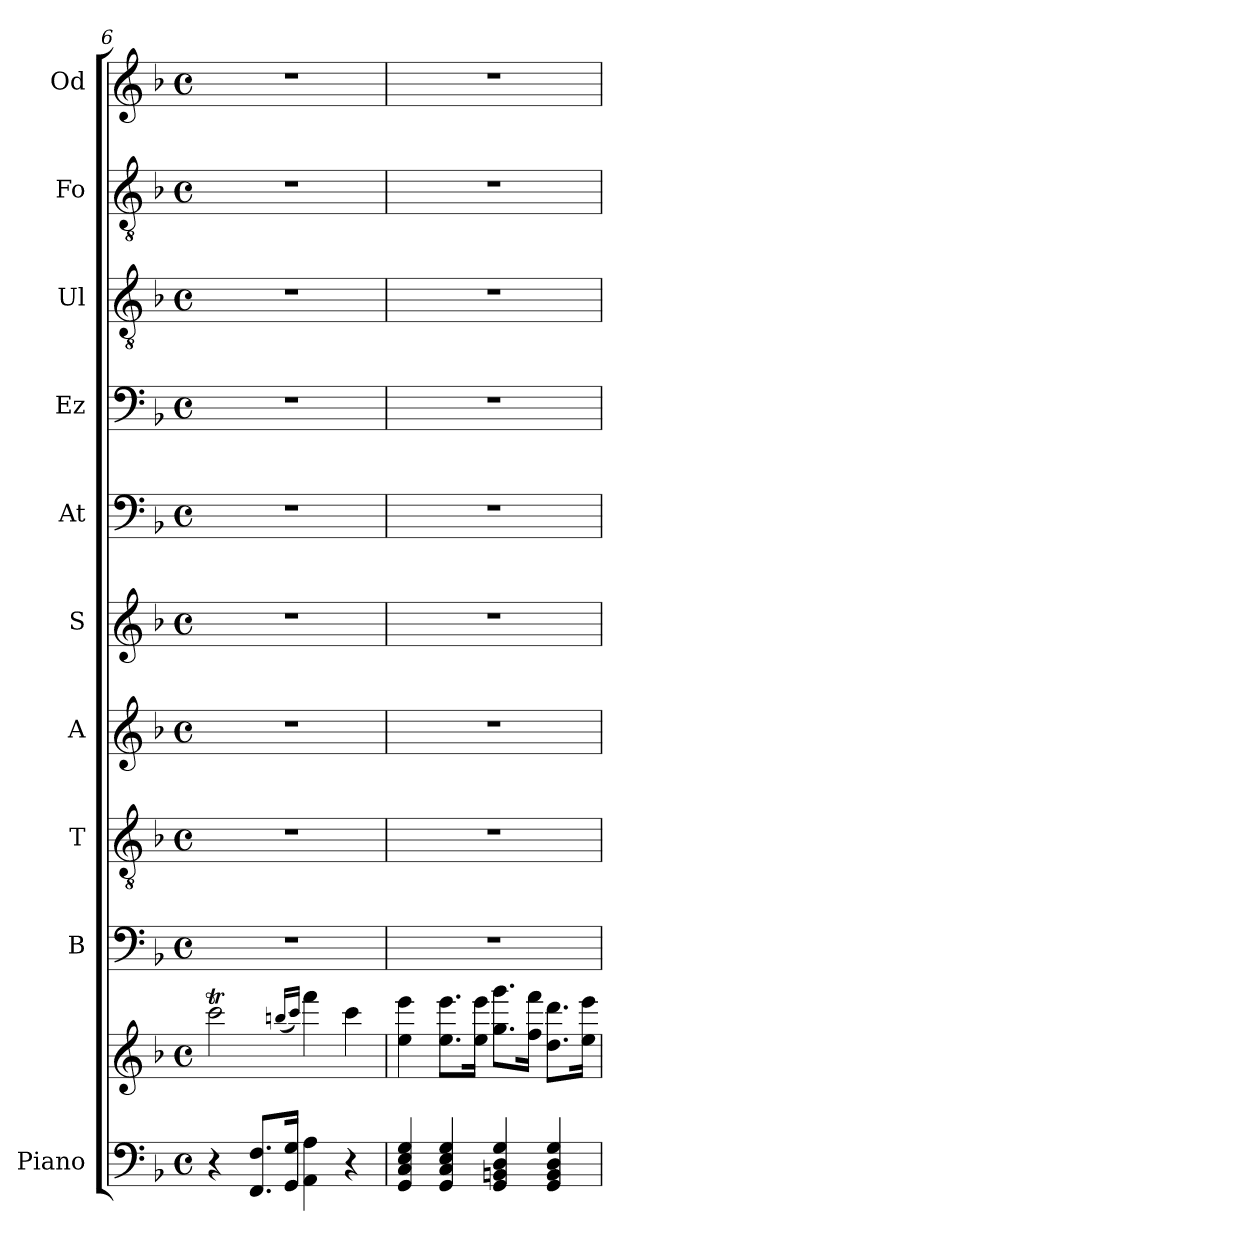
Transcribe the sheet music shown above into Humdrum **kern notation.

**kern	**kern	**kern	**kern	**kern	**kern	**kern	**kern	**kern	**kern	**kern
*part10	*part10	*part9	*part8	*part7	*part6	*part5	*part4	*part3	*part2	*part1
*staff11	*staff10	*staff9	*staff8	*staff7	*staff6	*staff5	*staff4	*staff3	*staff2	*staff1
*I"Piano	*	*I"B	*I"T	*I"A	*I"S	*I"At	*I"Ez	*I"Ul	*I"Fo	*I"Od
*I'Pno	*	*I'B	*I'T	*I'A	*I'S	*I'At	*I'Ez	*I'Ul	*I'Fo	*I'Od
*clefF4	*clefG2	*clefF4	*clefGv2	*clefG2	*clefG2	*clefF4	*clefF4	*clefGv2	*clefGv2	*clefG2
*k[b-]	*k[b-]	*k[b-]	*k[b-]	*k[b-]	*k[b-]	*k[b-]	*k[b-]	*k[b-]	*k[b-]	*k[b-]
*M4/4	*M4/4	*M4/4	*M4/4	*M4/4	*M4/4	*M4/4	*M4/4	*M4/4	*M4/4	*M4/4
*met(c)	*met(c)	*met(c)	*met(c)	*met(c)	*met(c)	*met(c)	*met(c)	*met(c)	*met(c)	*met(c)
=6	=6	=6	=6	=6	=6	=6	=6	=6	=6	=6
4r	2cccT\	1r	1r	1r	1r	1r	1r	1r	1r	1r
8.FF/ 8.F/L	.	.	.	.	.	.	.	.	.	.
16GG/ 16G/Jk	.	.	.	.	.	.	.	.	.	.
.	(<16qbbn/LL	.	.	.	.	.	.	.	.	.
.	16qccc/JJ)	.	.	.	.	.	.	.	.	.
4AA\ 4A\	4fff\	.	.	.	.	.	.	.	.	.
4r	4ccc\	.	.	.	.	.	.	.	.	.
=7	=7	=7	=7	=7	=7	=7	=7	=7	=7	=7
4GG/ 4C/ 4E/ 4G/	4ee\ 4eee\	1r	1r	1r	1r	1r	1r	1r	1r	1r
4GG/ 4C/ 4E/ 4G/	8.ee\ 8.eee\L	.	.	.	.	.	.	.	.	.
.	16ee\ 16eee\Jk	.	.	.	.	.	.	.	.	.
4GG/ 4BBn/ 4D/ 4G/	8.gg\ 8.ggg\L	.	.	.	.	.	.	.	.	.
.	16ff\ 16fff\Jk	.	.	.	.	.	.	.	.	.
4GG/ 4BB/ 4D/ 4G/	8.dd\ 8.ddd\L	.	.	.	.	.	.	.	.	.
.	16ee\ 16eee\Jk	.	.	.	.	.	.	.	.	.
=	=	=	=	=	=	=	=	=	=	=
*-	*-	*-	*-	*-	*-	*-	*-	*-	*-	*-
